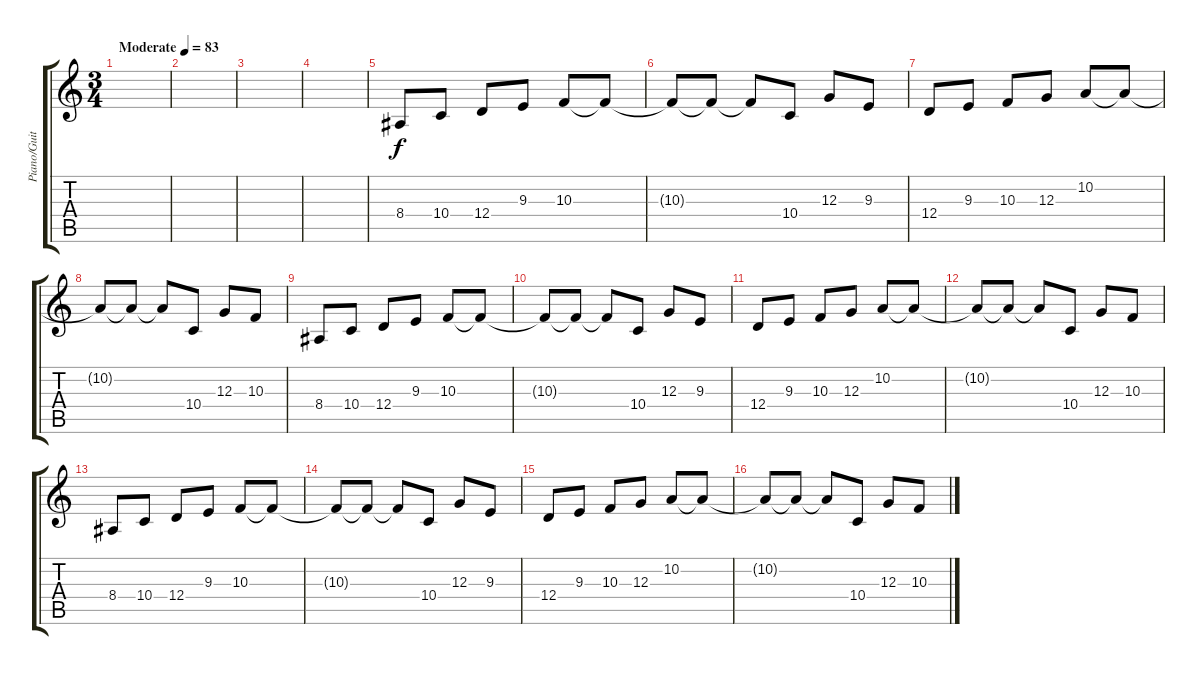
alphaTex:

\track ("Piano/Guitar 4" "Piano/Guit") {instrument acousticgrandpiano}
\staff {score tabs}
\tuning (E4 B3 G3 D3 A2 D2) {hide}
\ts (3 4)
\tempo (83 "Moderate")
\clef g2
\ks c
|
|
|
|
8.4.8 10.4.8 12.4.8 9.3.8 10.3.8 10.3{t}.8 |
10.3{t}.8 10.3{t}.8 10.3{t}.8 10.4.8 12.3.8 9.3.8 |
12.4.8 9.3.8 10.3.8 12.3.8 10.2.8 10.2{t}.8 |
10.2{t}.8 10.2{t}.8 10.2{t}.8 10.4.8 12.3.8 10.3.8 |
8.4.8 10.4.8 12.4.8 9.3.8 10.3.8 10.3{t}.8 |
10.3{t}.8 10.3{t}.8 10.3{t}.8 10.4.8 12.3.8 9.3.8 |
12.4.8 9.3.8 10.3.8 12.3.8 10.2.8 10.2{t}.8 |
10.2{t}.8 10.2{t}.8 10.2{t}.8 10.4.8 12.3.8 10.3.8 |
8.4.8 10.4.8 12.4.8 9.3.8 10.3.8 10.3{t}.8 |
10.3{t}.8 10.3{t}.8 10.3{t}.8 10.4.8 12.3.8 9.3.8 |
12.4.8 9.3.8 10.3.8 12.3.8 10.2.8 10.2{t}.8 |
10.2{t}.8 10.2{t}.8 10.2{t}.8 10.4.8 12.3.8 10.3.8
